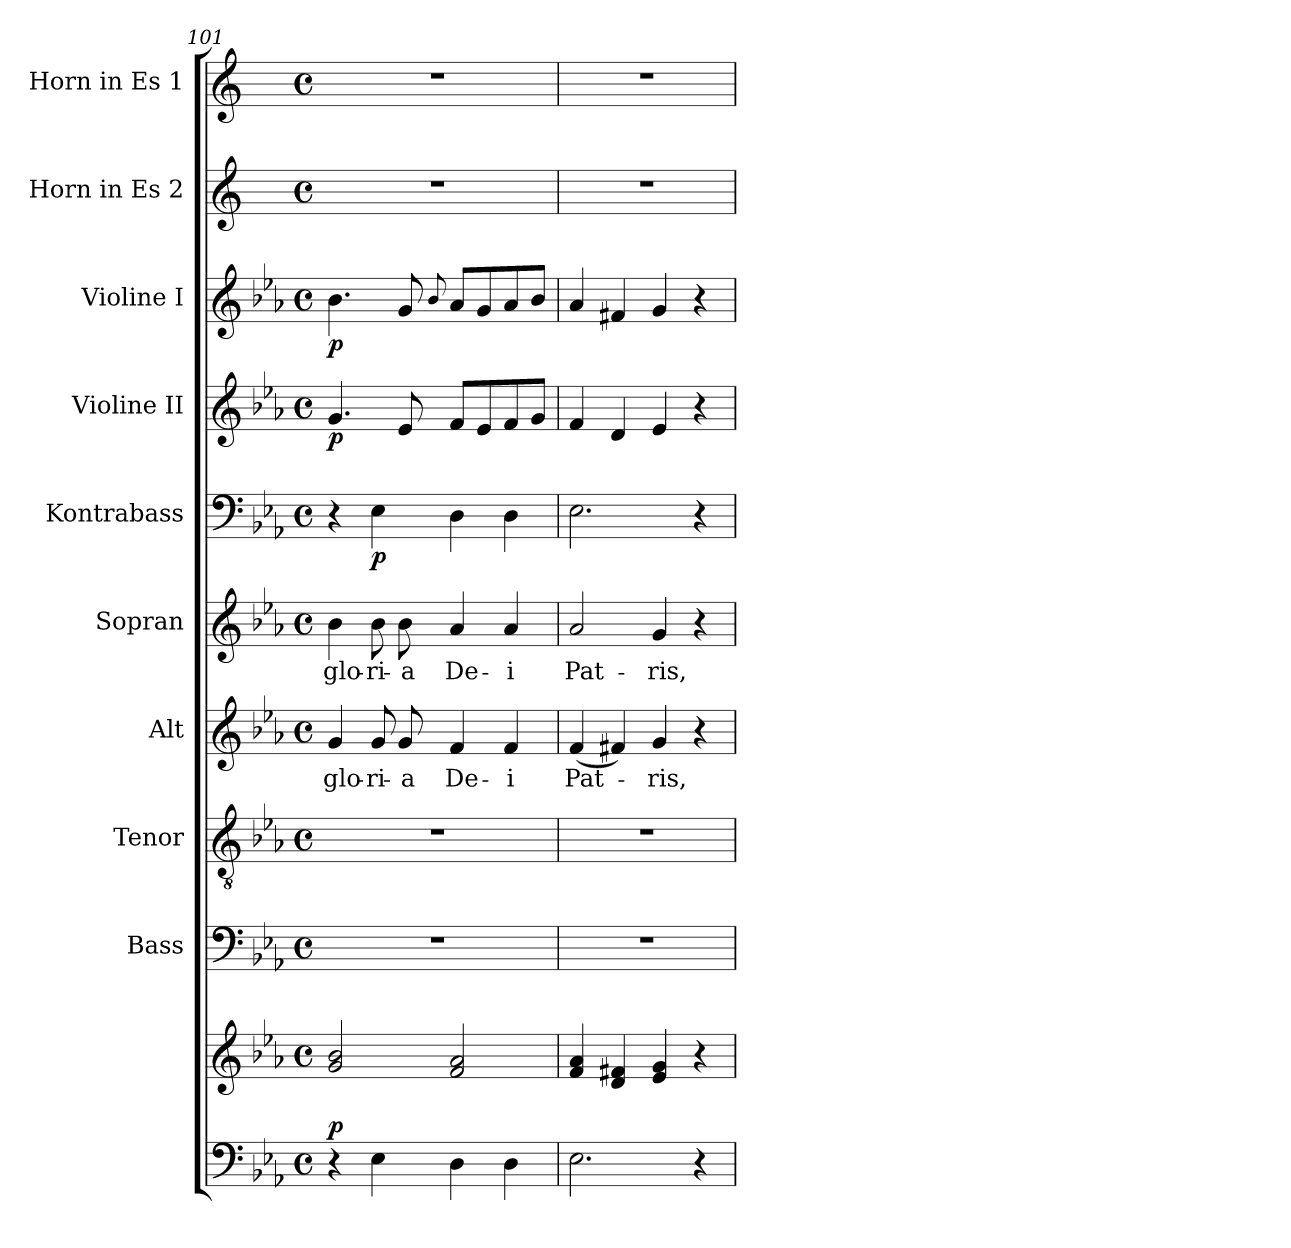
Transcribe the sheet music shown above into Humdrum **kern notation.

**kern	**kern	**dynam	**kern	**kern	**kern	**text	**kern	**text	**kern	**dynam	**kern	**dynam	**kern	**dynam	**kern	**kern
*part10	*part10	*part10	*part9	*part8	*part7	*part7	*part6	*part6	*part5	*part5	*part4	*part4	*part3	*part3	*part2	*part1
*staff11	*staff10	*staff10/11	*staff9	*staff8	*staff7	*staff7	*staff6	*staff6	*staff5	*staff5	*staff4	*staff4	*staff3	*staff3	*staff2	*staff1
*	*	*	*I"Bass	*I"Tenor	*I"Alt	*	*I"Sopran	*	*I"Kontrabass	*	*I"Violine II	*	*I"Violine I	*	*I"Horn in Es 2	*I"Horn in Es 1
*	*	*	*I'B.	*I'T.	*I'A.	*	*I'S.	*	*I'Kb.	*	*I'Vl. II	*	*I'Vl. I	*	*I'Hr. Es 2	*I'Hr. Es 1
*clefF4	*clefG2	*	*clefF4	*clefGv2	*clefG2	*	*clefG2	*	*clefF4	*	*clefG2	*	*clefG2	*	*clefG2	*clefG2
*	*	*	*	*	*	*	*	*	*ITrd7c12	*	*	*	*	*	*ITrd5c9	*ITrd5c9
*k[b-e-a-]	*k[b-e-a-]	*	*k[b-e-a-]	*k[b-e-a-]	*k[b-e-a-]	*	*k[b-e-a-]	*	*k[b-e-a-]	*	*k[b-e-a-]	*	*k[b-e-a-]	*	*k[b-e-a-]	*k[b-e-a-]
*E-:	*E-:	*	*E-:	*E-:	*E-:	*	*E-:	*	*E-:	*	*E-:	*	*E-:	*	*E-:	*E-:
*M4/4	*M4/4	*	*M4/4	*M4/4	*M4/4	*	*M4/4	*	*M4/4	*	*M4/4	*	*M4/4	*	*M4/4	*M4/4
*met(c)	*met(c)	*	*met(c)	*met(c)	*met(c)	*	*met(c)	*	*met(c)	*	*met(c)	*	*met(c)	*	*met(c)	*met(c)
=101	=101	=101	=101	=101	=101	=101	=101	=101	=101	=101	=101	=101	=101	=101	=101	=101
!	!	!LO:DY:a=2	!	!	!	!LO:LY:b	!	!LO:LY:b	!	!	!	!LO:DY:b	!	!LO:DY:b	!	!
4r	2g/ 2b-/	p	1r	1r	4g/	glo-	4b-\	glo-	4r	.	4.g/	p	4.b-\	p	1r	1r
!	!	!	!	!	!	!LO:LY:b	!	!LO:LY:b	!	!LO:DY:b	!	!	!	!	!	!
4E-\	.	.	.	.	8g/	-ri-	8b-\	-ri-	4EE-\	p	.	.	.	.	.	.
!	!	!	!	!	!	!LO:LY:b	!	!LO:LY:b	!	!	!	!	!	!	!	!
.	.	.	.	.	8g/	-a	8b-\	-a	.	.	8e-/	.	8g/	.	.	.
.	.	.	.	.	.	.	.	.	.	.	.	.	8qqb-/	.	.	.
!	!	!	!	!	!	!LO:LY:b	!	!LO:LY:b	!	!	!	!	!	!	!	!
4D\	2f/ 2a-/	.	.	.	4f/	De-	4a-/	De-	4DD\	.	8f/L	.	8a-/L	.	.	.
.	.	.	.	.	.	.	.	.	.	.	8e-/	.	8g/	.	.	.
!	!	!	!	!	!	!LO:LY:b	!	!LO:LY:b	!	!	!	!	!	!	!	!
4D\	.	.	.	.	4f/	-i	4a-/	-i	4DD\	.	8f/	.	8a-/	.	.	.
.	.	.	.	.	.	.	.	.	.	.	8g/J	.	8b-/J	.	.	.
=102	=102	=102	=102	=102	=102	=102	=102	=102	=102	=102	=102	=102	=102	=102	=102	=102
!	!	!	!	!	!	!LO:LY:b	!	!LO:LY:b	!	!	!	!	!	!	!	!
2.E-\	4f/ 4a-/	.	1r	1r	(<4f/	Pat-	2a-/	Pat-	2.EE-\	.	4f/	.	4a-/	.	1r	1r
.	4d/ 4f#X/	.	.	.	4f#X/)	.	.	.	.	.	4d/	.	4f#X/	.	.	.
!	!	!	!	!	!	!LO:LY:b	!	!LO:LY:b	!	!	!	!	!	!	!	!
.	4e-/ 4g/	.	.	.	4g/	-ris,	4g/	-ris,	.	.	4e-/	.	4g/	.	.	.
4r	4r	.	.	.	4r	.	4r	.	4r	.	4r	.	4r	.	.	.
=	=	=	=	=	=	=	=	=	=	=	=	=	=	=	=	=
*-	*-	*-	*-	*-	*-	*-	*-	*-	*-	*-	*-	*-	*-	*-	*-	*-
